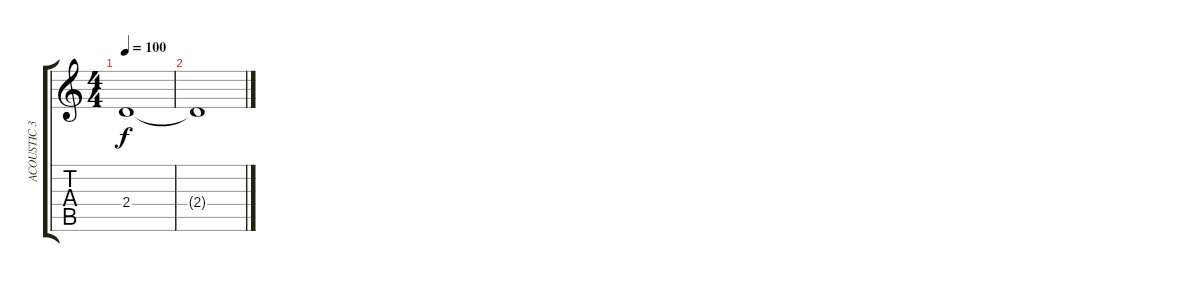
\track ("ACOUSTIC 3" "ACOUSTIC 3") {instrument acousticguitarsteel}
\staff {score tabs}
\tuning (D4 A3 F3 C3 G2 D2) {hide}
\ts (4 4)
\tempo 100
\clef g2
\ks c
2.4{t}.1{dy f} |
2.4{t}.1
